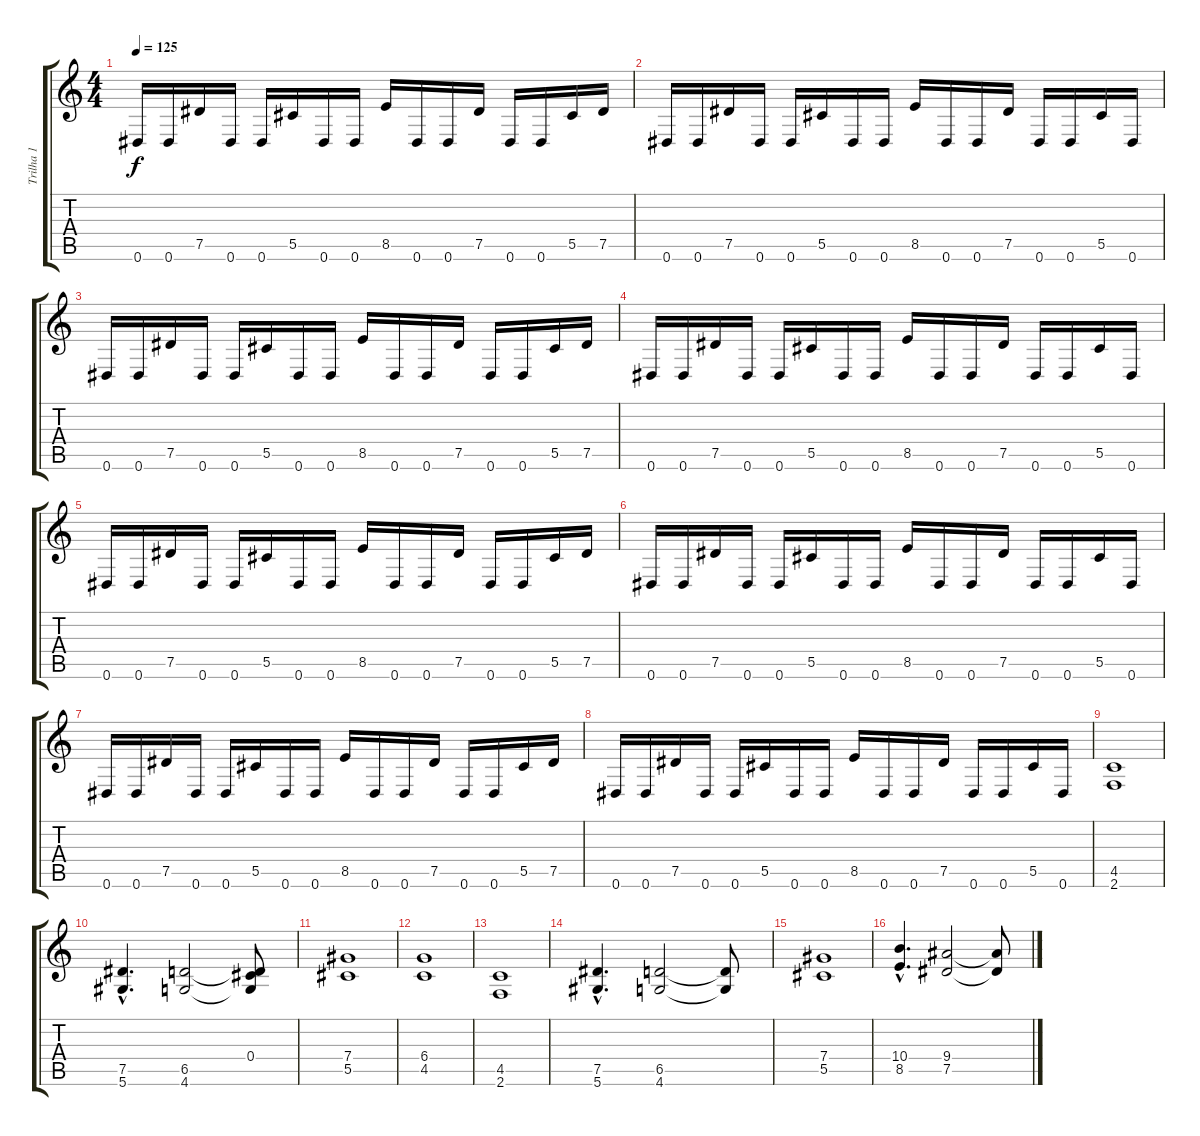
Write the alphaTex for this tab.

\track ("Trilha 1" "Trilha 1") {instrument distortionguitar}
\staff {score tabs}
\tuning (Eb4 Bb3 Gb3 Db3 Ab2 Eb2) {hide}
\ts (4 4)
\tempo 125
\clef g2
\ks c
0.6.16{dy f} 0.6.16 7.5.16 0.6.16 0.6.16 5.5.16 0.6.16 0.6.16 8.5.16 0.6.16 0.6.16 7.5.16 0.6.16 0.6.16 5.5.16 7.5.16 |
0.6.16 0.6.16 7.5.16 0.6.16 0.6.16 5.5.16 0.6.16 0.6.16 8.5.16 0.6.16 0.6.16 7.5.16 0.6.16 0.6.16 5.5.16 0.6.16 |
0.6.16 0.6.16 7.5.16 0.6.16 0.6.16 5.5.16 0.6.16 0.6.16 8.5.16 0.6.16 0.6.16 7.5.16 0.6.16 0.6.16 5.5.16 7.5.16 |
0.6.16 0.6.16 7.5.16 0.6.16 0.6.16 5.5.16 0.6.16 0.6.16 8.5.16 0.6.16 0.6.16 7.5.16 0.6.16 0.6.16 5.5.16 0.6.16 |
0.6.16 0.6.16 7.5.16 0.6.16 0.6.16 5.5.16 0.6.16 0.6.16 8.5.16 0.6.16 0.6.16 7.5.16 0.6.16 0.6.16 5.5.16 7.5.16 |
0.6.16 0.6.16 7.5.16 0.6.16 0.6.16 5.5.16 0.6.16 0.6.16 8.5.16 0.6.16 0.6.16 7.5.16 0.6.16 0.6.16 5.5.16 0.6.16 |
0.6.16 0.6.16 7.5.16 0.6.16 0.6.16 5.5.16 0.6.16 0.6.16 8.5.16 0.6.16 0.6.16 7.5.16 0.6.16 0.6.16 5.5.16 7.5.16 |
0.6.16 0.6.16 7.5.16 0.6.16 0.6.16 5.5.16 0.6.16 0.6.16 8.5.16 0.6.16 0.6.16 7.5.16 0.6.16 0.6.16 5.5.16 0.6.16 |
(4.5 2.6).1 |
(7.5{hac} 5.6{hac}).4{d} (6.5 4.6).2 (0.4 6.5{t} 4.6{t}).8 |
(7.4 5.5).1 |
(6.4 4.5).1 |
(4.5 2.6).1 |
(7.5{hac} 5.6{hac}).4{d} (6.5 4.6).2 (6.5{t} 4.6{t}).8 |
(7.4 5.5).1 |
(10.4{hac} 8.5{hac}).4{d} (9.4 7.5).2 (9.4{t} 7.5{t}).8
